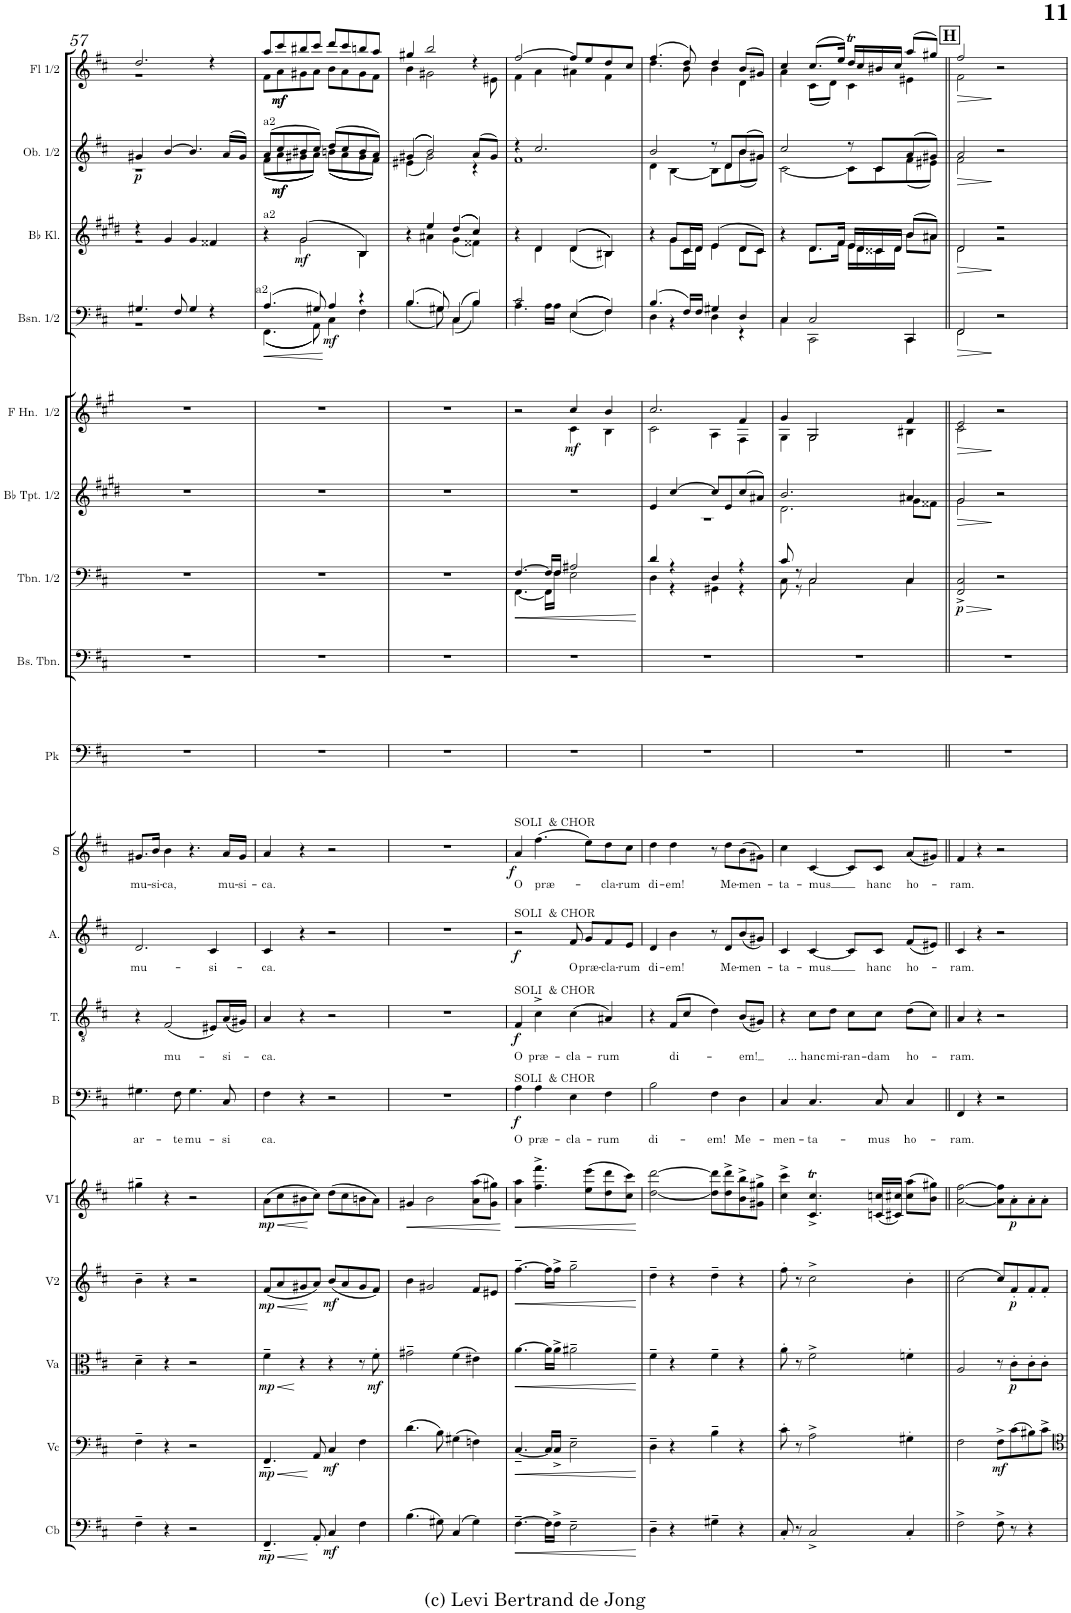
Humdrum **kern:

**kern	**dynam	**kern	**dynam	**kern	**dynam	**kern	**dynam	**kern	**dynam	**kern	**text	**dynam	**kern	**text	**dynam	**kern	**text	**dynam	**kern	**text	**dynam	**kern	**kern	**kern	**dynam	**kern	**dynam	**kern	**dynam	**kern	**dynam	**kern	**dynam	**kern	**dynam	**kern	**dynam
*part18	*part18	*part17	*part17	*part16	*part16	*part15	*part15	*part14	*part14	*part13	*part13	*part13	*part12	*part12	*part12	*part11	*part11	*part11	*part10	*part10	*part10	*part9	*part8	*part7	*part7	*part6	*part6	*part5	*part5	*part4	*part4	*part3	*part3	*part2	*part2	*part1	*part1
*staff18	*staff18	*staff17	*staff17	*staff16	*staff16	*staff15	*staff15	*staff14	*staff14	*staff13	*staff13	*staff13	*staff12	*staff12	*staff12	*staff11	*staff11	*staff11	*staff10	*staff10	*staff10	*staff9	*staff8	*staff7	*staff7	*staff6	*staff6	*staff5	*staff5	*staff4	*staff4	*staff3	*staff3	*staff2	*staff2	*staff1	*staff1
*I"Contrabasses	*	*I"Violoncellos	*	*I"Violas	*	*I"Violins 2	*	*I"Violins 1	*	*I"Bas	*	*	*I"Tenor	*	*	*I"Alt	*	*	*I"Sopraan	*	*	*I"Pauken	*I"Bas-trombone	*I"Trombone 1/2	*	*I"Trompet Bb 1/2	*	*I"F Horn 1/2	*	*I"Bassoon 1/2	*	*I"Klarinet in Bb	*	*I"Oboe 1/2	*	*I"Flute 1/2	*
*I'Cb	*	*I'Vc	*	*I'Va	*	*I'V2	*	*I'V1	*	*I'B	*	*	*I'T.	*	*	*I'A.	*	*	*I'S	*	*	*I'Pk	*I'Bs. Tbn.	*I'Tbn. 1/2	*	*	*	*I'F Hn.  1/2	*	*I'Bsn. 1/2	*	*	*	*I'Ob. 1/2	*	*I'Fl 1/2	*
!!LO:PB:g=z
*clefF4	*	*clefF4	*	*clefC3	*	*clefG2	*	*clefG2	*	*clefF4	*	*	*clefGv2	*	*	*clefG2	*	*	*clefG2	*	*	*clefF4	*clefF4	*clefF4	*	*clefG2	*	*clefG2	*	*clefF4	*	*clefG2	*	*clefG2	*	*clefG2	*
*Trd7c12	*	*	*	*	*	*	*	*	*	*	*	*	*	*	*	*	*	*	*	*	*	*	*	*	*	*Trd1c2	*	*Trd4c7	*	*	*	*Trd1c2	*	*	*	*	*
*k[f#c#]	*	*k[f#c#]	*	*k[f#c#]	*	*k[f#c#]	*	*k[f#c#]	*	*k[f#c#]	*	*	*k[f#c#]	*	*	*k[f#c#]	*	*	*k[f#c#]	*	*	*k[f#c#]	*k[f#c#]	*k[f#c#]	*	*k[f#c#g#d#]	*	*k[f#c#g#]	*	*k[f#c#]	*	*k[f#c#g#d#]	*	*k[f#c#]	*	*k[f#c#]	*
*M4/4	*	*M4/4	*	*M4/4	*	*M4/4	*	*M4/4	*	*M4/4	*	*	*M4/4	*	*	*M4/4	*	*	*M4/4	*	*	*M4/4	*M4/4	*M4/4	*	*M4/4	*	*M4/4	*	*M4/4	*	*M4/4	*	*M4/4	*	*M4/4	*
=57	=57	=57	=57	=57	=57	=57	=57	=57	=57	=57	=57	=57	=57	=57	=57	=57	=57	=57	=57	=57	=57	=57	=57	=57	=57	=57	=57	=57	=57	=57	=57	=57	=57	=57	=57	=57	=57
!	!	!	!	!	!	!	!	!	!	!	!LO:LY:b	!	!	!	!	!	!LO:LY:b	!	!	!LO:LY:b	!	!	!	!	!	!	!	!	!	!	!	!	!	!	!LO:DY:b	!	!
*	*	*	*	*	*	*	*	*	*	*	*	*	*	*	*	*	*	*	*	*	*	*	*	*	*	*	*	*	*	*^	*	*^	*	*^	*	*^	*
4F#~\	.	4F#~\	.	4d~\	.	4b~\	.	4gg#X~\	.	4.G#X\	ar-	.	4r	.	.	2.d/	mu-	.	8.g#X/L	mu-	.	1r	1r	1r	.	1r	.	1r	.	4.G#X/	1r	.	4r	1r	.	4g#X/	1r	p	2.dd/	1r	.
!	!	!	!	!	!	!	!	!	!	!	!	!	!	!	!	!	!	!	!	!LO:LY:b	!	!	!	!	!	!	!	!	!	!	!	!	!	!	!	!	!	!	!	!	!
.	.	.	.	.	.	.	.	.	.	.	.	.	.	.	.	.	.	.	16b/Jk	-si-	.	.	.	.	.	.	.	.	.	.	.	.	.	.	.	.	.	.	.	.	.
!	!	!	!	!	!	!	!	!	!	!	!	!	!	!LO:LY:b	!	!	!	!	!	!LO:LY:b	!	!	!	!	!	!	!	!	!	!	!	!	!	!	!	!	!	!	!	!	!
4r	.	4r	.	4r	.	4r	.	4r	.	.	.	.	(2F#/	mu-	.	.	.	.	4b\	-ca,	.	.	.	.	.	.	.	.	.	.	.	.	4g#/	.	.	[4b/	.	.	.	.	.
!	!	!	!	!	!	!	!	!	!	!	!LO:LY:b	!	!	!	!	!	!	!	!	!	!	!	!	!	!	!	!	!	!	!	!	!	!	!	!	!	!	!	!	!	!
.	.	.	.	.	.	.	.	.	.	8F#\	-te	.	.	.	.	.	.	.	.	.	.	.	.	.	.	.	.	.	.	8F#/	.	.	.	.	.	.	.	.	.	.	.
!	!	!	!	!	!	!	!	!	!	!	!LO:LY:b	!	!	!	!	!	!	!	!	!	!	!	!	!	!	!	!	!	!	!	!	!	!	!	!	!	!	!	!	!	!
2r	.	2r	.	2r	.	2r	.	2r	.	4.G#\	mu-	.	.	.	.	.	.	.	4.r	.	.	.	.	.	.	.	.	.	.	4G#/	.	.	4g#/	.	.	4.b/]	.	.	.	.	.
!	!	!	!	!	!	!	!	!	!	!	!	!	!	!	!	!	!LO:LY:b	!	!	!	!	!	!	!	!	!	!	!	!	!	!	!	!	!	!	!	!	!	!	!	!
.	.	.	.	.	.	.	.	.	.	.	.	.	8E#X/L)	.	.	4c#/	-si-	.	.	.	.	.	.	.	.	.	.	.	.	4r	.	.	4f##X/	.	.	.	.	.	4r	.	.
!	!	!	!	!	!	!	!	!	!	!	!LO:LY:b	!	!	!LO:LY:b	!	!	!	!	!	!LO:LY:b	!	!	!	!	!	!	!	!	!	!	!	!	!	!	!	!	!	!	!	!	!
.	.	.	.	.	.	.	.	.	.	8C#/	-si	.	(16A/L	-si-	.	.	.	.	16a/LL	mu-	.	.	.	.	.	.	.	.	.	.	.	.	.	.	.	(16a/LL	.	.	.	.	.
!	!	!	!	!	!	!	!	!	!	!	!	!	!	!	!	!	!	!	!	!LO:LY:b	!	!	!	!	!	!	!	!	!	!	!	!	!	!	!	!	!	!	!	!	!
.	.	.	.	.	.	.	.	.	.	.	.	.	16G#X/JJ)	.	.	.	.	.	16g#/JJ	-si-	.	.	.	.	.	.	.	.	.	.	.	.	.	.	.	16g#/JJ)	.	.	.	.	.
=58	=58	=58	=58	=58	=58	=58	=58	=58	=58	=58	=58	=58	=58	=58	=58	=58	=58	=58	=58	=58	=58	=58	=58	=58	=58	=58	=58	=58	=58	=58	=58	=58	=58	=58	=58	=58	=58	=58	=58	=58	=58
!	!	!	!	!	!	!	!	!	!	!	!	!	!	!	!	!	!	!	!	!	!	!	!	!	!	!	!	!	!	!	!	!	!	!	!	!LO:TX:a:t=a2	!	!	!	!	!
!	!	!	!	!	!	!	!	!	!	!	!	!	!	!	!	!	!	!	!	!	!	!	!	!	!	!	!	!	!	!	!	!	!LO:TX:a:t=a2	!	!	!	!	!	!	!	!
!	!	!	!	!	!	!	!	!	!	!	!	!	!	!	!	!	!	!	!	!	!	!	!	!	!	!	!	!	!	!LO:TX:a:t=a2	!	!	!	!	!	!	!	!	!	!	!
!	!LO:HP:b	!	!LO:HP:b	!	!LO:HP:b	!	!LO:HP:b	!	!LO:HP:b	!	!LO:LY:b	!	!	!LO:LY:b	!	!	!LO:LY:b	!	!	!LO:LY:b	!	!	!	!	!	!	!	!	!	!	!	!LO:HP:b	!	!	!	!	!	!	!	!	!
!	!LO:DY:n=1:b	!	!LO:DY:n=1:b	!	!LO:DY:n=1:b	!	!LO:DY:n=1:b	!	!LO:DY:n=1:b	!	!	!	!	!	!	!	!	!	!	!	!	!	!	!	!	!	!	!	!	!	!	!	!	!	!	!	!	!	!	!	!
4.FF#~/	< mp	4.FF#~/	< mp	4f#~\	< mp	(8f#/L	< mp	(8a\L	< mp	4F#\	ca.	.	4A/	-ca.	.	4c#/	-ca.	.	4a/	-ca.	.	1r	1r	1r	.	1r	.	1r	.	(4.A/	((4.FF#\	<	4r	4ryy	.	(8a/L	((8f#\L	.	8aa/L	8f#\L	.
!	!	!	!	!	!	!	!	!	!	!	!	!	!	!	!	!	!	!	!	!	!	!	!	!	!	!	!	!	!	!	!	!	!	!	!	!	!	!LO:DY:b	!	!	!
!	!	!	!	!	!	!	!	!	!	!	!	!	!	!	!	!	!	!	!	!	!	!	!	!	!	!	!	!	!	!	!	!	!	!	!	!	!	!LO:DY:n=1:b	!	!	!LO:DY:b
!	!	!	!	!	!	!	!	!	!	!	!	!	!	!	!	!	!	!	!	!	!	!	!	!	!	!	!	!	!	!	!	!	!	!	!	!	!	!	!	!	!LO:DY:n=1:b
.	.	.	.	.	.	8a/	.	8cc#\	.	.	.	.	.	.	.	.	.	.	.	.	.	.	.	.	.	.	.	.	.	.	.	.	.	.	.	8cc#/	8a\	mf mf	8ccc#/	8a\	mf mf
!	!	!	!	!	!	!	!	!	!	!	!	!	!	!	!	!	!	!	!	!	!	!	!	!	!	!	!	!	!	!	!	!	!	!	!LO:DY:b	!	!	!	!	!	!
.	.	.	.	4r	[	8g#X/	.	8b#X\	.	4r	.	.	4r	.	.	4r	.	.	4r	.	.	.	.	.	.	.	.	.	.	.	.	.	(2g#/	2g#\	mf	8b#X/	8g#X\	.	8bb#X/	8g#X\	.
8AA'/	[	8AA/	[	.	.	8a/J)	[	8cc#\J)	[	.	.	.	.	.	.	.	.	.	.	.	.	.	.	.	.	.	.	.	.	8G#X/)	8AA\))	.	.	.	.	8cc#/J)	8a\J))	.	8ccc#/J	8a\J	.
!	!LO:DY:n=2:b	!	!LO:DY:n=2:b	!	!	!	!LO:DY:n=2:b	!	!	!	!	!	!	!	!	!	!	!	!	!	!	!	!	!	!	!	!	!	!	!	!	!LO:DY:n=1:b	!	!	!	!	!	!	!	!	!
4C#/	mf	4C#/	mf	4r	.	(8b/L	mf	(8dd\L	.	2r	.	.	2r	.	.	2r	.	.	2r	.	.	.	.	.	.	.	.	.	.	4A/	4C#\	[ mf	.	.	.	(8dd/L	((8bn\L	.	8ddd/L	8b\L	.
.	.	.	.	.	.	8a/	.	8cc#\	.	.	.	.	.	.	.	.	.	.	.	.	.	.	.	.	.	.	.	.	.	.	.	.	.	.	.	8cc#/	8a\	.	8ccc#/	8a\	.
4F#\	.	4F#\	.	8r	.	8g#/	.	8bn\	.	.	.	.	.	.	.	.	.	.	.	.	.	.	.	.	.	.	.	.	.	4r	4F#\	.	4B/)	4B\	.	8b/	8g#\	.	8bbn/	8g#\	.
!	!	!	!	!	!LO:DY:n=2:b	!	!	!	!	!	!	!	!	!	!	!	!	!	!	!	!	!	!	!	!	!	!	!	!	!	!	!	!	!	!	!	!	!	!	!	!
.	.	.	.	8f#'\	mf	8f#/J)	.	8a\J)	.	.	.	.	.	.	.	.	.	.	.	.	.	.	.	.	.	.	.	.	.	.	.	.	.	.	.	8a/J)	8f#\J))	.	8aa/J	8f#\J	.
=59	=59	=59	=59	=59	=59	=59	=59	=59	=59	=59	=59	=59	=59	=59	=59	=59	=59	=59	=59	=59	=59	=59	=59	=59	=59	=59	=59	=59	=59	=59	=59	=59	=59	=59	=59	=59	=59	=59	=59	=59	=59
!	!	!	!	!	!	!	!	!	!LO:HP:b	!	!	!	!	!	!	!	!	!	!	!	!LO:DY:b	!	!	!	!	!	!	!	!	!	!	!	!	!	!	!	!	!	!	!	!
(4.B\	.	(4.d\	.	2g#X~\	.	4b\	.	4g#X/	<	1r	.	.	1r	.	.	1r	.	.	1r	.	f	1r	1r	1r	.	1r	.	1r	.	(4.B/	(4.B\	.	4r	4ryy	.	((4g#X/	(4e#X\	.	4gg#X/	4b\	.
.	.	.	.	.	.	2g#X/	.	2b\	.	.	.	.	.	.	.	.	.	.	.	.	.	.	.	.	.	.	.	.	.	.	.	.	4ee/	4a#X\	.	2b/))	2g#\)	.	2bb/	2g#X\	.
8G#X\)	.	8B\)	.	.	.	.	.	.	.	.	.	.	.	.	.	.	.	.	.	.	.	.	.	.	.	.	.	.	.	8G#X/)	8G#\)	.	.	.	.	.	.	.	.	.	.
(4C#/	.	(4G#X\	.	(4f#\	.	.	.	.	.	.	.	.	.	.	.	.	.	.	.	.	.	.	.	.	.	.	.	.	.	(4C#/	(4C#\	.	((4dd#/	(4g#\	.	.	.	.	.	.	.
4G#\)	.	4Fn\)	.	4e#X\)	.	8f#/L	.	(8a\ 8aa\L	.	.	.	.	.	.	.	.	.	.	.	.	.	.	.	.	.	.	.	.	.	4B/)	4B\)	.	4cc#/))	4f##X\)	.	(8a/L	4r	.	4r	8ryy	.
.	.	.	.	.	.	8e#X/J	.	8g#\ 8gg#X\J)	.	.	.	.	.	.	.	.	.	.	.	.	.	.	.	.	.	.	.	.	.	.	.	.	.	.	.	8g#/J)	.	.	.	8e#X\	.
*	*	*	*	*	*	*	*	*	*	*	*	*	*	*	*	*	*	*	*	*	*	*	*	*	*	*	*	*	*	*v	*v	*	*	*	*	*v	*v	*	*v	*v	*
*	*	*	*	*	*	*	*	*	*	*	*	*	*	*	*	*	*	*	*	*	*	*	*	*	*	*	*	*	*	*	*	*v	*v	*	*	*	*	*
.	.	.	.	.	.	.	.	.	[	.	.	.	.	.	.	.	.	.	.	.	.	.	.	.	.	.	.	.	.	.	.	.	.	.	.	.	.
=60	=60	=60	=60	=60	=60	=60	=60	=60	=60	=60	=60	=60	=60	=60	=60	=60	=60	=60	=60	=60	=60	=60	=60	=60	=60	=60	=60	=60	=60	=60	=60	=60	=60	=60	=60	=60	=60
!	!	!	!	!	!	!	!	!	!	!	!	!	!	!	!	!	!	!	!LO:TX:a:t=SOLI  & CHOR	!	!	!	!	!	!	!	!	!	!	!	!	!	!	!	!	!	!
!	!	!	!	!	!	!	!	!	!	!	!	!	!	!	!	!LO:TX:a:t=SOLI  & CHOR	!	!	!	!	!	!	!	!	!	!	!	!	!	!	!	!	!	!	!	!	!
!	!	!	!	!	!	!	!	!	!	!	!	!	!LO:TX:a:t=SOLI  & CHOR	!	!	!	!	!	!	!	!	!	!	!	!	!	!	!	!	!	!	!	!	!	!	!	!
!	!	!	!	!	!	!	!	!	!	!LO:TX:a:t=SOLI  & CHOR	!	!	!	!	!	!	!	!	!	!	!	!	!	!	!	!	!	!	!	!	!	!	!	!	!	!	!
!	!LO:HP:b	!	!LO:HP:b	!	!LO:HP:b	!	!LO:HP:b	!	!LO:HP:b	!	!LO:LY:b	!LO:DY:b	!	!LO:LY:b	!LO:DY:b	!	!	!LO:DY:b	!	!LO:LY:b	!	!	!	!	!LO:HP:b	!	!	!	!	!	!	!	!	!	!	!	!
*	*	*	*	*	*	*	*	*	*	*	*	*	*	*	*	*	*	*	*	*	*	*	*	*^	*	*	*	*^	*	*^	*	*^	*	*^	*	*^	*
[4.F#~\	<	[4.C#~/	<	[4.a\	<	[4.ff#~\	<	4a\ 4aa\	<	4A\	O	f	4F#/	O	f	2r	.	f	4a/	O	.	1r	1r	[4.F#/	[4.FF#\	<	1r	.	2r	2ryy	.	2c#/	4.A\	.	4r	4ryy	.	4r	1f#	.	[2ff#/	4f#\	.
!	!	!	!	!	!	!	!	!	!	!	!LO:LY:b	!	!	!LO:LY:b	!	!	!	!	!	!LO:LY:b	!	!	!	!	!	!	!	!	!	!	!	!	!	!	!	!	!	!	!	!	!	!	!
.	.	.	.	.	.	.	.	4.ff#\^ 4.fff#\^	.	4A\	præ-	.	4c#^\	præ-	.	.	.	.	(4.ff#\	præ-	.	.	.	.	.	.	.	.	.	.	.	.	.	.	4d#/	4d#\	.	2.cc#/	.	.	.	4a\	.
16F#\LL]	.	16C#/LL]	.	16a\LL]	.	16ff#\LL]	.	.	.	.	.	.	.	.	.	.	.	.	.	.	.	.	.	16F#/LL]	16FF#\LL]	.	.	.	.	.	.	.	16A\LL	.	.	.	.	.	.	.	.	.	.
16F#^\JJ	.	16C#^/JJ	.	16a^\JJ	.	16ff#^\JJ	.	.	.	.	.	.	.	.	.	.	.	.	.	.	.	.	.	16F#/JJ	16F#\JJ	.	.	.	.	.	.	.	16A\JJ	.	.	.	.	.	.	.	.	.	.
!	!	!	!	!	!	!	!	!	!	!	!LO:LY:b	!	!	!LO:LY:b	!	!	!LO:LY:b	!	!	!	!	!	!	!	!	!	!	!	!	!	!LO:DY:b	!	!	!	!	!	!	!	!	!	!	!	!
2E~\	.	2E~\	.	2a#X~\	.	2gg~\	.	.	.	4E\	-cla-	.	(4c#\	-cla-	.	8f#/	O	.	.	.	.	.	.	2A#X/	2E\	.	.	.	4cc#/	4c#\	mf	((4E/	(4E\	.	((4d#/	(4d#\	.	.	.	.	8ff#/L]	4a#X\	.
!	!	!	!	!	!	!	!	!	!	!	!	!	!	!	!	!	!LO:LY:b	!	!	!	!	!	!	!	!	!	!	!	!	!	!	!	!	!	!	!	!	!	!	!	!	!	!
.	.	.	.	.	.	.	.	(8ee\ 8eee\L	.	.	.	.	.	.	.	8g/L	præ-	.	8ee\L)	.	.	.	.	.	.	.	.	.	.	.	.	.	.	.	.	.	.	.	.	.	8ee/	.	.
!	!	!	!	!	!	!	!	!	!	!	!LO:LY:b	!	!	!LO:LY:b	!	!	!LO:LY:b	!	!	!LO:LY:b	!	!	!	!	!	!	!	!	!	!	!	!	!	!	!	!	!	!	!	!	!	!	!
.	.	.	.	.	.	.	.	8dd\ 8ddd\	.	4F#\	-rum	.	4A#X/)	-rum	.	8f#/	-cla-	.	8dd\	-cla-	.	.	.	.	.	.	.	.	4b/	4B\	.	4F#/))	4F#\)	.	4B#X/))	4B#\)	.	.	.	.	8dd/	4f#\	.
!	!	!	!	!	!	!	!	!	!	!	!	!	!	!	!	!	!LO:LY:b	!	!	!LO:LY:b	!	!	!	!	!	!	!	!	!	!	!	!	!	!	!	!	!	!	!	!	!	!	!
.	.	.	.	.	.	.	.	8cc#\ 8ccc#\J)	.	.	.	.	.	.	.	8e/J	-rum	.	8cc#\J	-rum	.	.	.	.	.	.	.	.	.	.	.	.	.	.	.	.	.	.	.	.	8cc#/J	.	.
*	*	*	*	*	*	*	*	*	*	*	*	*	*	*	*	*	*	*	*	*	*	*	*	*	*	*	*	*	*v	*v	*	*	*	*	*v	*v	*	*v	*v	*	*v	*v	*
*	*	*	*	*	*	*	*	*	*	*	*	*	*	*	*	*	*	*	*	*	*	*	*	*v	*v	*	*	*	*	*	*v	*v	*	*	*	*	*	*	*
.	[	.	[	.	[	.	[	.	[	.	.	.	.	.	.	.	.	.	.	.	.	.	.	.	[	.	.	.	.	.	.	.	.	.	.	.	.
=61	=61	=61	=61	=61	=61	=61	=61	=61	=61	=61	=61	=61	=61	=61	=61	=61	=61	=61	=61	=61	=61	=61	=61	=61	=61	=61	=61	=61	=61	=61	=61	=61	=61	=61	=61	=61	=61
!	!	!	!	!	!	!	!	!	!	!	!LO:LY:b	!	!	!	!	!	!LO:LY:b	!	!	!LO:LY:b	!	!	!	!	!	!	!	!	!	!	!	!	!	!	!	!	!
*	*	*	*	*	*	*	*	*	*	*	*	*	*	*	*	*	*	*	*	*	*	*	*	*^	*	*^	*	*^	*	*^	*	*^	*	*^	*	*^	*
4D~\	.	4D~\	.	4f#~\	.	4dd~\	.	[2dd\ [2ddd\	.	2B\	di-	.	4r	.	.	4d/	di-	.	4dd\	di-	.	1r	1r	4d/	4D\	.	4e/	1r	.	2.cc#/	2c#\	.	(4.B/	4D\	.	4r	4ryy	.	2b/	4d\	.	(4.ff#/	4.dd\	.
!	!	!	!	!	!	!	!	!	!	!	!	!	!	!LO:LY:b	!	!	!LO:LY:b	!	!	!LO:LY:b	!	!	!	!	!	!	!	!	!	!	!	!	!	!	!	!	!	!	!	!	!	!	!	!
4r	.	4r	.	4r	.	4r	.	.	.	.	.	.	(8F#/L	di-	.	4b\	-em!	.	4dd\	-em!	.	.	.	4r	4r	.	[4cc#/	.	.	.	.	.	.	4r	.	8g#/L	8g#\L	.	.	[4B\	.	.	.	.
.	.	.	.	.	.	.	.	.	.	.	.	.	8c#/J	.	.	.	.	.	.	.	.	.	.	.	.	.	.	.	.	.	.	.	16F#/LL)	.	.	16c#/L	16c#\L	.	.	.	.	8dd/)	8b\	.
.	.	.	.	.	.	.	.	.	.	.	.	.	.	.	.	.	.	.	.	.	.	.	.	.	.	.	.	.	.	.	.	.	16F#/JJ	.	.	16d#/JJ	16d#\JJ	.	.	.	.	.	.	.
!	!	!	!	!	!	!	!	!	!	!	!LO:LY:b	!	!	!	!	!	!	!	!	!	!	!	!	!	!	!	!	!	!	!	!	!	!	!	!	!	!	!	!	!	!	!	!	!
4G#X~\	.	4B~\	.	4f#~\	.	4dd~\	.	8dd\] 8ddd\]L	.	4F#\	-em!	.	4d\)	.	.	8r	.	.	8r	.	.	.	.	4D/	4GG#X\	.	8cc#/L]	.	.	.	4A\	.	4G#X/	4D\	.	(4e/	4e\	.	8r	8B\L]	.	4dd/	4b\	.
!	!	!	!	!	!	!	!	!	!	!	!	!	!	!	!	!	!LO:LY:b	!	!	!LO:LY:b	!	!	!	!	!	!	!	!	!	!	!	!	!	!	!	!	!	!	!	!	!	!	!	!
.	.	.	.	.	.	.	.	8dd\^ 8ddd\^	.	.	.	.	.	.	.	8d/L	Me-	.	8dd\L	Me-	.	.	.	.	.	.	8e/	.	.	.	.	.	.	.	.	.	.	.	8d/L	8d\	.	.	.	.
!	!	!	!	!	!	!	!	!	!	!	!LO:LY:b	!	!	!LO:LY:b	!	!	!LO:LY:b	!	!	!LO:LY:b	!	!	!	!	!	!	!	!	!	!	!	!	!	!	!	!	!	!	!	!	!	!	!	!
4r	.	4r	.	4r	.	4r	.	8b\^ 8bb\^	.	4D\	Me-	.	(8B/L	-em!	.	(8b/	-men-	.	(8b\	-men-	.	.	.	4r	4r	.	(8cc#/	.	.	4f#/	4F#\	.	4D/	4r	.	8d#/L	8d#\L	.	(8b/	(8b\	.	(8b/L	4d\	.
.	.	.	.	.	.	.	.	8g#X\^ 8gg#X\^J	.	.	.	.	8G#X/J)	.	.	8g#X/J)	.	.	8g#X\J)	.	.	.	.	.	.	.	8a#X/J)	.	.	.	.	.	.	.	.	8c#/J)	8c#\J	.	8g#X/J)	8g#\J)	.	8g#X/J)	.	.
=62	=62	=62	=62	=62	=62	=62	=62	=62	=62	=62	=62	=62	=62	=62	=62	=62	=62	=62	=62	=62	=62	=62	=62	=62	=62	=62	=62	=62	=62	=62	=62	=62	=62	=62	=62	=62	=62	=62	=62	=62	=62	=62	=62	=62
!	!	!	!	!	!	!	!	!	!	!	!LO:LY:b	!	!	!	!	!	!LO:LY:b	!	!	!LO:LY:b	!	!	!	!	!	!	!	!	!	!	!	!	!	!	!	!	!	!	!	!	!	!	!	!
8C#'/	.	8c#'\	.	8a'\	.	8ff#'\	.	4cc#\^ 4ccc#\^	.	4C#/	-men-	.	4r	.	.	4c#/	ta-	.	4cc#\	ta-	.	1r	1r	8c#/	8C#\	.	2.b/	2.d#\	.	4g#/	4G#\	.	4C#/	4C#\	.	4r	4ryy	.	2cc#/	[2c#\	.	4cc#/	4a\	.
8r	.	8r	.	8r	.	8r	.	.	.	.	.	.	.	.	.	.	.	.	.	.	.	.	.	8r	8r	.	.	.	.	.	.	.	.	.	.	.	.	.	.	.	.	.	.	.
!	!	!	!	!	!	!	!	!	!	!	!LO:LY:b	!	!	!LO:LY:b	!	!	!LO:LY:b	!	!	!LO:LY:b	!	!	!	!	!	!	!	!	!	!	!	!	!	!	!	!	!	!	!	!	!	!	!	!
2C#^/	.	2A^\	.	2f#^\	.	2cc#^\	.	4.c#/T^ 4.cc#/T^	.	4.C#/	-ta-	.	8c#\L	... hanc	.	[4c#/	-mus	.	[4c#/	-mus	.	.	.	2C#/	2C#\	.	.	.	.	2G#/	2G#\	.	2C#/	2CC#\	.	8.d#/L	8.d#\L	.	.	.	.	(8.cc#/L	(8c#\L	.
!	!	!	!	!	!	!	!	!	!	!	!	!	!	!LO:LY:b	!	!	!	!	!	!	!	!	!	!	!	!	!	!	!	!	!	!	!	!	!	!	!	!	!	!	!	!	!	!
.	.	.	.	.	.	.	.	.	.	.	.	.	8d\J	mi-	.	.	.	.	.	.	.	.	.	.	.	.	.	.	.	.	.	.	.	.	.	.	.	.	.	.	.	.	8d\J)	.
.	.	.	.	.	.	.	.	.	.	.	.	.	.	.	.	.	.	.	.	.	.	.	.	.	.	.	.	.	.	.	.	.	.	.	.	16f#/Jk	16f#\Jk	.	.	.	.	16ee/Jk)	.	.
!	!	!	!	!	!	!	!	!	!	!	!	!	!	!LO:LY:b	!	!	!	!	!	!	!	!	!	!	!	!	!	!	!	!	!	!	!	!	!	!	!	!	!	!	!	!	!	!
.	.	.	.	.	.	.	.	.	.	.	.	.	8c#\L	-ran-	.	8c#/L]	.	.	8c#/L]	.	.	.	.	.	.	.	.	.	.	.	.	.	.	.	.	16e/LL	16e\LL	.	8r	8c#\L]	.	16ddT/LL	4c#\	.
.	.	.	.	.	.	.	.	.	.	.	.	.	.	.	.	.	.	.	.	.	.	.	.	.	.	.	.	.	.	.	.	.	.	.	.	16d#/	16d#\	.	.	.	.	16cc#/	.	.
!	!	!	!	!	!	!	!	!	!	!	!LO:LY:b	!	!	!LO:LY:b	!	!	!LO:LY:b	!	!	!LO:LY:b	!	!	!	!	!	!	!	!	!	!	!	!	!	!	!	!	!	!	!	!	!	!	!	!
.	.	.	.	.	.	.	.	(16cn/ 16ccn/LL	.	8C#/	-mus	.	8c#\J	-dam	.	8c#/J	hanc	.	8c#/J	hanc	.	.	.	.	.	.	.	.	.	.	.	.	.	.	.	16c##X/	16c##\	.	8c#/L	8c#\	.	16b#X/	.	.
.	.	.	.	.	.	.	.	16c#X/ 16cc#X/JJ)	.	.	.	.	.	.	.	.	.	.	.	.	.	.	.	.	.	.	.	.	.	.	.	.	.	.	.	16d#/JJ	16d#\JJ	.	.	.	.	16cc#/JJ	.	.
!	!	!	!	!	!	!	!	!	!	!	!LO:LY:b	!	!	!LO:LY:b	!	!	!LO:LY:b	!	!	!LO:LY:b	!	!	!	!	!	!	!	!	!	!	!	!	!	!	!	!	!	!	!	!	!	!	!	!
4C#'/	.	4G#X'\	.	4fn'\	.	4b'\	.	(8cc#\ 8aa\L	.	4C#/	ho-	.	(8d\L	ho-	.	(8f#/L	ho-	.	(8a/L	ho-	.	.	.	4C#/	4C#\	.	4a#X/	8g#\L	.	4f#/	4B#X\	.	4CC#/	4CC#\	.	(8b/L	8b\L	.	(8a/	(8f#\	.	(8aa/L	4e#X\	.
.	.	.	.	.	.	.	.	8b\ 8gg#X\J)	.	.	.	.	8c#\J)	.	.	8e#X/J)	.	.	8g#X/J)	.	.	.	.	.	.	.	.	8f##X\J	.	.	.	.	.	.	.	8a#X/J)	8a#\J	.	8g#X/J)	8e#X\J)	.	8gg#X/J)	.	.
*	*	*	*	*	*	*	*	*	*	*	*	*	*	*	*	*	*	*	*	*	*	*	*	*v	*v	*	*	*	*	*	*	*	*	*	*	*	*	*	*	*	*	*	*	*
!!LO:REH:place=s1:a:B:cj:fs=14:t=H	!!
=63||	=63||	=63||	=63||	=63||	=63||	=63||	=63||	=63||	=63||	=63||	=63||	=63||	=63||	=63||	=63||	=63||	=63||	=63||	=63||	=63||	=63||	=63||	=63||	=63||	=63||	=63||	=63||	=63||	=63||	=63||	=63||	=63||	=63||	=63||	=63||	=63||	=63||	=63||	=63||	=63||	=63||	=63||	=63||
!	!	!	!	!	!	!	!	!	!	!	!LO:LY:b	!	!	!LO:LY:b	!	!	!LO:LY:b	!	!	!LO:LY:b	!	!	!	!	!LO:HP:b	!	!	!LO:HP:b	!	!	!LO:HP:b	!	!	!LO:HP:b	!	!	!LO:HP:b	!	!	!LO:HP:b	!	!	!LO:HP:b
!	!	!	!	!	!	!	!	!	!	!	!	!	!	!	!	!	!	!	!	!	!	!	!	!	!LO:DY:n=1:b	!	!	!	!	!	!	!	!	!	!	!	!	!	!	!	!	!	!
2F#^\	.	2F#\	.	2A/	.	[2cc#\	.	[2a\ [2ff#\	.	4FF#/	-ram.	.	4A/	-ram.	.	4c#/	-ram.	.	4f#/	-ram.	.	1r	1r	2FF#/^ 2C#/^	> p	2g#/	2g#\	>	2e/	2c#\	>	2FF#/	2FF#\	>	2d#/	2d#\	>	2a/	2f#\	>	2ff#/	2f#\	>
.	.	.	.	.	.	.	.	.	.	4r	.	.	4r	.	.	4r	.	.	4r	.	.	.	.	.	.	.	.	.	.	.	.	.	.	.	.	.	.	.	.	.	.	.	.
!	!	!	!LO:DY:b	!	!	!	!	!	!	!	!	!	!	!	!	!	!	!	!	!	!	!	!	!	!	!	!	!	!	!	!	!	!	!	!	!	!	!	!	!	!	!	!
8F#^\	.	8F#^\L	mf	8r	.	8cc#/L]	.	8a\] 8ff#\]L	.	2r	.	.	2r	.	.	2r	.	.	2r	.	.	.	.	2r	]	2r	2ryy	]	2r	2ryy	]	2r	2ryy	]	2r	2r	]	2r	2ryy	]	2r	2ryy	]
!	!	!	!	!	!LO:DY:b	!	!LO:DY:b	!	!LO:DY:b	!	!	!	!	!	!	!	!	!	!	!	!	!	!	!	!	!	!	!	!	!	!	!	!	!	!	!	!	!	!	!	!	!	!
8r	.	(8c#\	.	8c#'\L	p	8f#'/	p	8a'\	p	.	.	.	.	.	.	.	.	.	.	.	.	.	.	.	.	.	.	.	.	.	.	.	.	.	.	.	.	.	.	.	.	.	.
4r	.	8B#X\)	.	8c#'\	.	8f#'/	.	8a'\	.	.	.	.	.	.	.	.	.	.	.	.	.	.	.	.	.	.	.	.	.	.	.	.	.	.	.	.	.	.	.	.	.	.	.
.	.	8c#^\J	.	8c#'\J	.	8f#'/J	.	8a'\J	.	.	.	.	.	.	.	.	.	.	.	.	.	.	.	.	.	.	.	.	.	.	.	.	.	.	.	.	.	.	.	.	.	.	.
*	*	*	*	*	*	*	*	*	*	*	*	*	*	*	*	*	*	*	*	*	*	*	*	*	*	*v	*v	*	*	*	*	*v	*v	*	*v	*v	*	*v	*v	*	*v	*v	*
*	*	*	*	*	*	*	*	*	*	*	*	*	*	*	*	*	*	*	*	*	*	*	*	*	*	*	*	*v	*v	*	*	*	*	*	*	*	*	*
=	=	=	=	=	=	=	=	=	=	=	=	=	=	=	=	=	=	=	=	=	=	=	=	=	=	=	=	=	=	=	=	=	=	=	=	=	=
*-	*-	*-	*-	*-	*-	*-	*-	*-	*-	*-	*-	*-	*-	*-	*-	*-	*-	*-	*-	*-	*-	*-	*-	*-	*-	*-	*-	*-	*-	*-	*-	*-	*-	*-	*-	*-	*-
